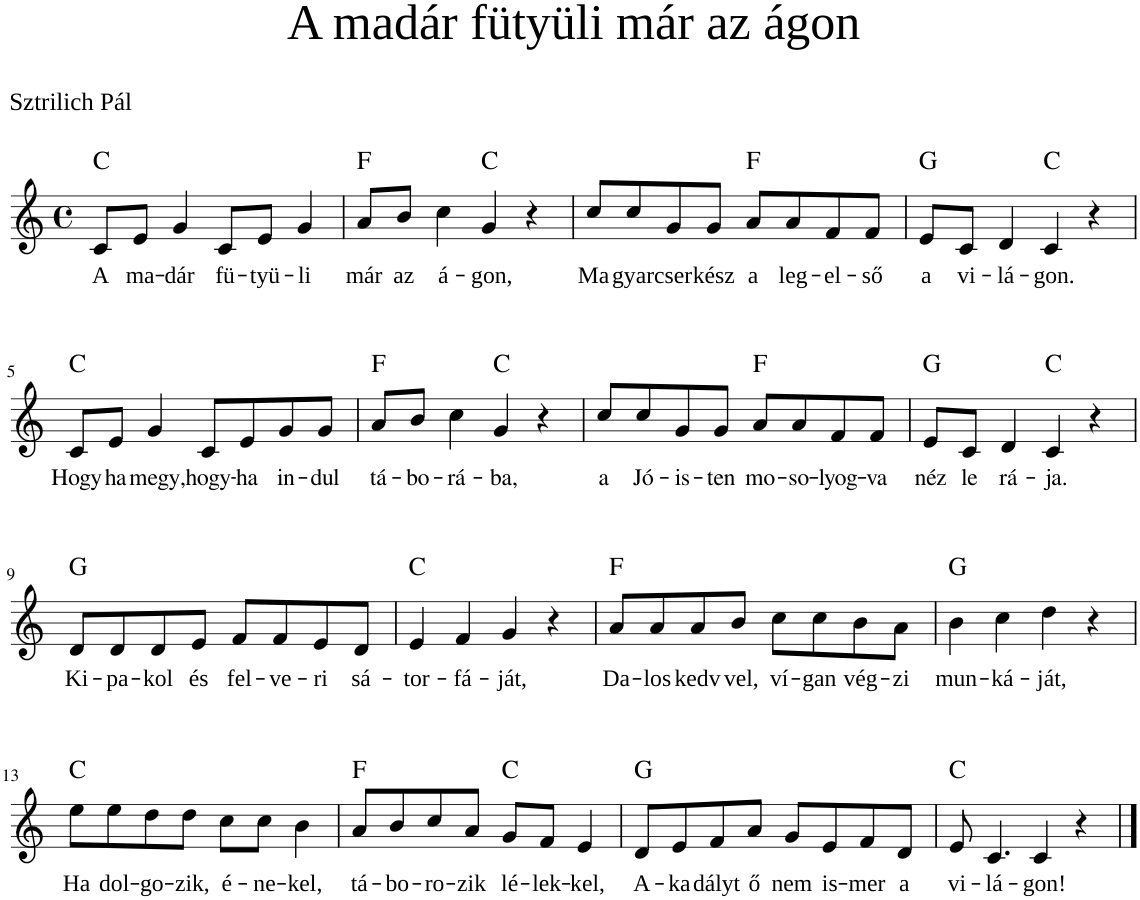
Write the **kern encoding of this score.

**kern	**text	**harte
*part1	*part1	*part1
*staff1	*staff1	*
*I"Piano	*	*
*I'Pno	*	*
*clefG2	*	*
*k[]	*	*
*M4/4	*	*
*met(c)	*	*
=1	=1	=1
!	!LO:LY:b	!
8c/L	A	C:maj
!	!LO:LY:b	!
8e/J	ma-	.
!	!LO:LY:b	!
4g/	-dár	.
!	!LO:LY:b	!
8c/L	fü-	.
!	!LO:LY:b	!
8e/J	-tyü-	.
!	!LO:LY:b	!
4g/	-li	.
=2	=2	=2
!	!LO:LY:b	!
8a/L	már	F:maj
!	!LO:LY:b	!
8b/J	az	.
!	!LO:LY:b	!
4cc\	á-	.
!	!LO:LY:b	!
4g/	-gon,	C:maj
4r	.	.
=3	=3	=3
!	!LO:LY:b	!
8cc/L	Ma-	.
!	!LO:LY:b	!
8cc/	-gyar	.
!	!LO:LY:b	!
8g/	cser-	.
!	!LO:LY:b	!
8g/J	-kész	.
!	!LO:LY:b	!
8a/L	a	F:maj
!	!LO:LY:b	!
8a/	leg-	.
!	!LO:LY:b	!
8f/	-el-	.
!	!LO:LY:b	!
8f/J	-ső	.
=4	=4	=4
!	!LO:LY:b	!
8e/L	a	G:maj
!	!LO:LY:b	!
8c/J	vi-	.
!	!LO:LY:b	!
4d/	-lá-	.
!	!LO:LY:b	!
4c/	-gon.	C:maj
4r	.	.
!!LO:LB:g=z
=5	=5	=5
!	!LO:LY:b	!
8c/L	Hogy-	C:maj
!	!LO:LY:b	!
8e/J	-ha	.
!	!LO:LY:b	!
4g/	megy,	.
!	!LO:LY:b	!
8c/L	hogy-	.
!	!LO:LY:b	!
8e/	-ha	.
!	!LO:LY:b	!
8g/	in-	.
!	!LO:LY:b	!
8g/J	-dul	.
=6	=6	=6
!	!LO:LY:b	!
8a/L	tá-	F:maj
!	!LO:LY:b	!
8b/J	-bo-	.
!	!LO:LY:b	!
4cc\	-rá-	.
!	!LO:LY:b	!
4g/	-ba,	C:maj
4r	.	.
=7	=7	=7
!	!LO:LY:b	!
8cc/L	a	.
!	!LO:LY:b	!
8cc/	Jó-	.
!	!LO:LY:b	!
8g/	-is-	.
!	!LO:LY:b	!
8g/J	-ten	.
!	!LO:LY:b	!
8a/L	mo-	F:maj
!	!LO:LY:b	!
8a/	-so-	.
!	!LO:LY:b	!
8f/	-lyog-	.
!	!LO:LY:b	!
8f/J	-va	.
=8	=8	=8
!	!LO:LY:b	!
8e/L	néz	G:maj
!	!LO:LY:b	!
8c/J	le	.
!	!LO:LY:b	!
4d/	rá-	.
!	!LO:LY:b	!
4c/	-ja.	C:maj
4r	.	.
!!LO:LB:g=z
=9	=9	=9
!	!LO:LY:b	!
8d/L	Ki-	G:maj
!	!LO:LY:b	!
8d/	-pa-	.
!	!LO:LY:b	!
8d/	-kol	.
!	!LO:LY:b	!
8e/J	és	.
!	!LO:LY:b	!
8f/L	fel-	.
!	!LO:LY:b	!
8f/	-ve-	.
!	!LO:LY:b	!
8e/	-ri	.
!	!LO:LY:b	!
8d/J	sá-	.
=10	=10	=10
!	!LO:LY:b	!
4e/	-tor-	C:maj
!	!LO:LY:b	!
4f/	-fá-	.
!	!LO:LY:b	!
4g/	-ját,	.
4r	.	.
=11	=11	=11
!	!LO:LY:b	!
8a/L	Da-	F:maj
!	!LO:LY:b	!
8a/	-los	.
!	!LO:LY:b	!
8a/	kedv-	.
!	!LO:LY:b	!
8b/J	-vel,	.
!	!LO:LY:b	!
8cc\L	ví-	.
!	!LO:LY:b	!
8cc\	-gan	.
!	!LO:LY:b	!
8b\	vég-	.
!	!LO:LY:b	!
8a\J	-zi	.
=12	=12	=12
!	!LO:LY:b	!
4b\	mun-	G:maj
!	!LO:LY:b	!
4cc\	-ká-	.
!	!LO:LY:b	!
4dd\	-ját,	.
4r	.	.
!!LO:LB:g=z
=13	=13	=13
!	!LO:LY:b	!
8ee\L	Ha	C:maj
!	!LO:LY:b	!
8ee\	dol-	.
!	!LO:LY:b	!
8dd\	-go-	.
!	!LO:LY:b	!
8dd\J	-zik,	.
!	!LO:LY:b	!
8cc\L	é-	.
!	!LO:LY:b	!
8cc\J	-ne-	.
!	!LO:LY:b	!
4b\	-kel,	.
=14	=14	=14
!	!LO:LY:b	!
8a/L	tá-	F:maj
!	!LO:LY:b	!
8b/	-bo-	.
!	!LO:LY:b	!
8cc/	-ro-	.
!	!LO:LY:b	!
8a/J	-zik	.
!	!LO:LY:b	!
8g/L	lé-	C:maj
!	!LO:LY:b	!
8f/J	-lek-	.
!	!LO:LY:b	!
4e/	-kel,	.
=15	=15	=15
!	!LO:LY:b	!
8d/L	A-	G:maj
!	!LO:LY:b	!
8e/	-ka-	.
!	!LO:LY:b	!
8f/	-dályt	.
!	!LO:LY:b	!
8a/J	ő	.
!	!LO:LY:b	!
8g/L	nem	.
!	!LO:LY:b	!
8e/	is-	.
!	!LO:LY:b	!
8f/	-mer	.
!	!LO:LY:b	!
8d/J	a	.
=16	=16	=16
!	!LO:LY:b	!
8e/	vi-	C:maj
!	!LO:LY:b	!
4.c/	-lá-	.
!	!LO:LY:b	!
4c/	-gon!	.
4r	.	.
==	==	==
*-	*-	*-
